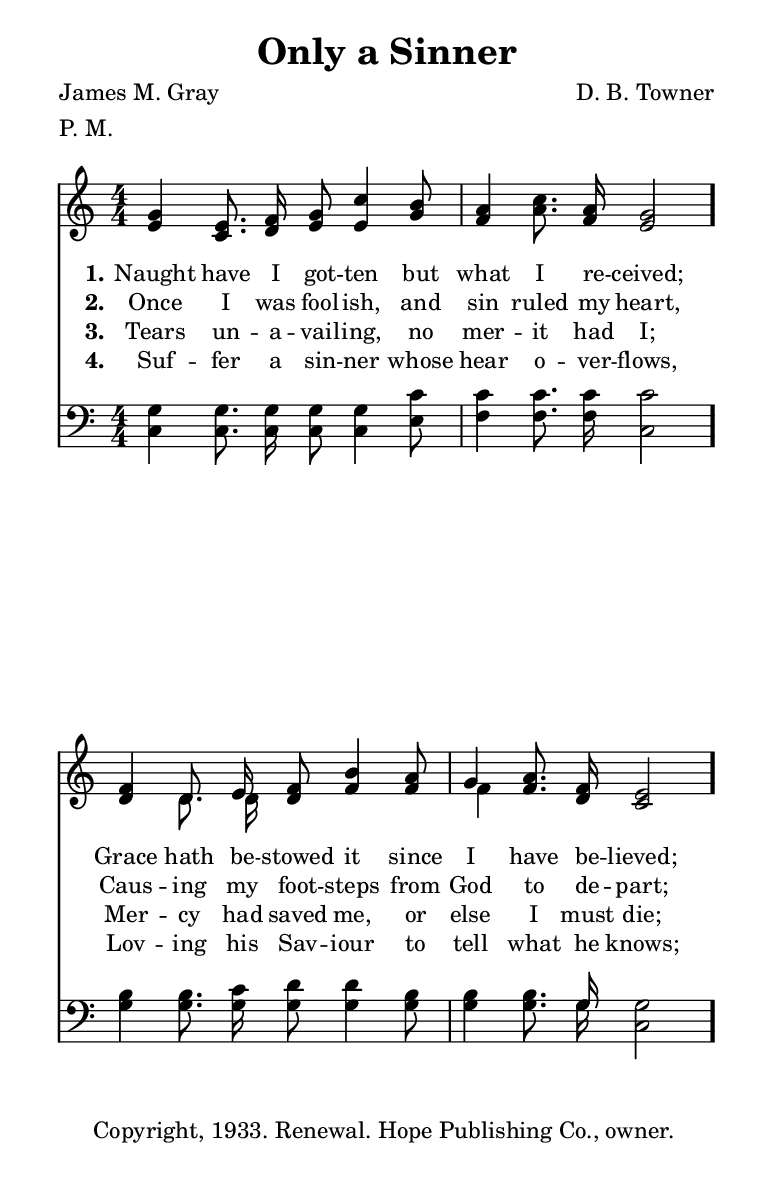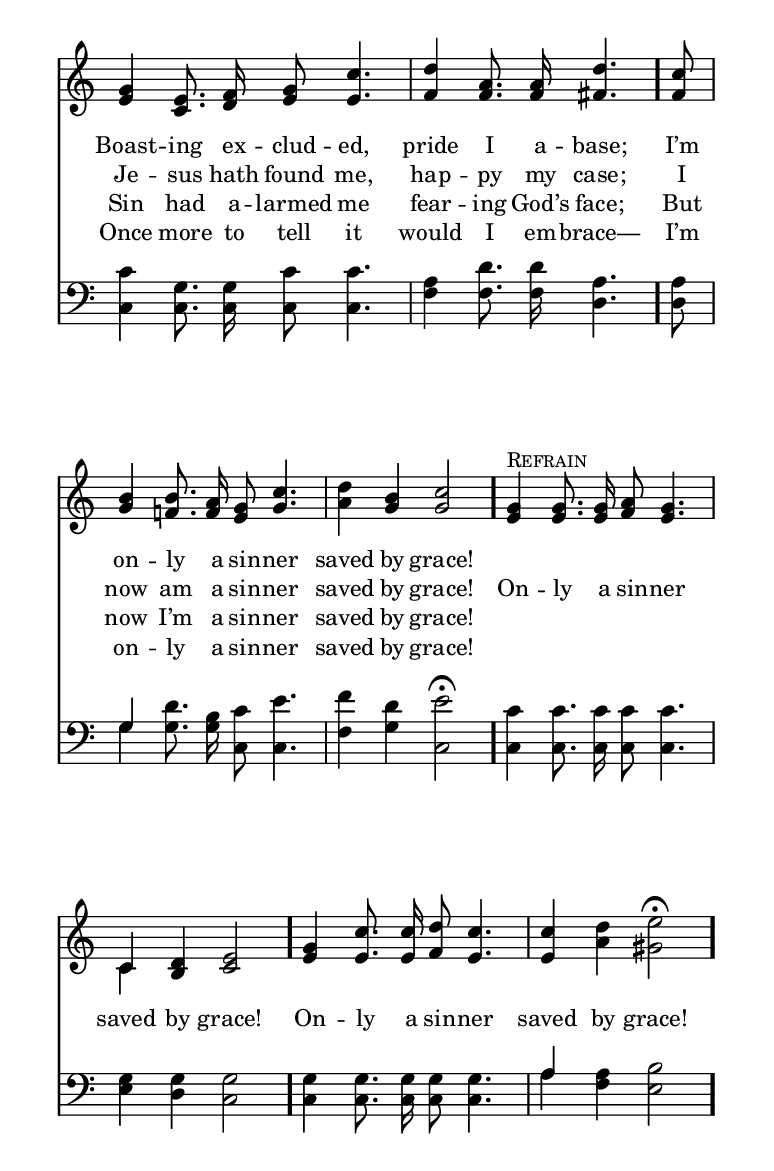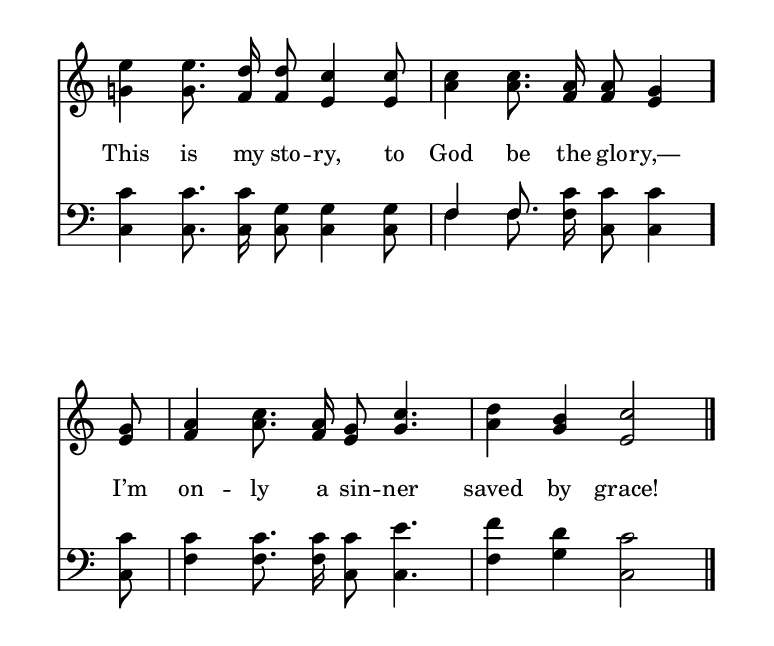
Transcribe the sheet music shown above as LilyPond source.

\include "common/global.ily"
\paper {
  \include "common/paper.ily"
}

\header{
  hymnnumber = "112"
  title = "Only a Sinner"
  tunename = ""
  meter = "P. M."
  poet = "James M. Gray"
  composer = "D. B. Towner" % Daniel B. Towner
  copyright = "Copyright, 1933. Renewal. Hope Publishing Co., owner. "
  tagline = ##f
}

% for fermata in MIDI
ta = { \tempo 4=80 }
tb = { \tempo 4=40 }

patternAA = { c4 c8. c16 c8 c4 c8 | c4 c8. c16 c2 }
patternAB = { c4 c8. c16 c8 c4 c8 | c4 c8. c16 c8 c4 }

patternBA = { c4 c8. c16 c8 c4. | c4 c8. c16 c4. }

patternCA = { c8 | c4 c8. c16 c8 c4. | c4 c4 c2 }

patternDA = { c4 c8. c16 c8 c4. | c4 c4 c2 }

global = {
  \include "common/overrides.ily"
  \override Staff.TimeSignature.style = #'numbered
  \time 4/4
  \override Score.MetronomeMark.transparent = ##t % hide all fermata changes too
  \ta
  \key c \major
  %\partial 4
  \autoBeamOff
}

notesSoprano = {
\global
\relative c'' {

  \changePitch \patternAA { g e f g c b | a c a g }
  \changePitch \patternAA { f d e f b a | g a f e }
  \changePitch \patternBA { g e f g c | d a a d }
  \changePitch \patternCA { c | b b a g c | d b c }

  << s^\markup { \small \caps "Refrain" }
  \changePitch \patternDA { g g g a g | c, d e } >>
  \changePitch \patternDA { g c c d c | c d \tb e \fermata \ta }
  \changePitch \patternAB { e e d d c c | c c a a g }
  \changePitch \patternCA { g | a c a g c | d b c }

  \bar "|."

}
}

notesAlto = {
\global
\relative e' {

  \changePitch \patternAA { e c d e e g | f a f e }
  \changePitch \patternAA { d d d d f f | f f d c }
  \changePitch \patternBA { e c d e e | f f f fis }
  \changePitch \patternCA { fis | g f! f e g | a g g }

  \changePitch \patternDA { e e e f e | c b c }
  \changePitch \patternDA { e e e f e | e a gis }
  \changePitch \patternAB { g! g f f e e | a a f f e }
  \changePitch \patternCA { e | f a f e g | a g e }

}
}

notesTenor = {
\global
\relative a {

  \changePitch \patternAA { g g g g g c | c c c c }
  \changePitch \patternAA { b b c d d b | b b g g }
  \changePitch \patternBA { c g g c c | a d d a }
  \changePitch \patternCA { a | g d' b c e | f d e }

  \changePitch \patternDA { c c c c c | g g g }
  \changePitch \patternDA { g g g g g | a a b }
  \changePitch \patternAB { c c c g g g | f f c' c c }
  \changePitch \patternCA { c | c c c c e | f d c }

}
}

notesBass = {
\global
\relative f {

  \changePitch \patternAA { c c c c c e | f f f c }
  \changePitch \patternAA { g' g g g g g | g g g c, }
  \changePitch \patternBA { c c c c c | f f f d }
  \changePitch \patternCA { d | g g g c, c | f g c, \fermata }

  \changePitch \patternDA { c c c c c | e d c }
  \changePitch \patternDA { c c c c c | a' f e }
  \changePitch \patternAB { c c c c c c | f f f c c }
  \changePitch \patternCA { c | f f f c c | f g c, }

}
}

Refrain = \lyricmode {

On -- ly a sin -- ner saved by grace! \bar "."
On -- ly a sin -- ner saved by grace! \bar "."
This is my sto -- ry, to God be the glo -- ry,— \bar "."
I’m on -- ly a sin -- ner saved by grace! \bar "."

}

wordsA = \lyricmode {
\set stanza = "1."

Naught have I got -- ten but what I re -- ceived; \bar "."
Grace hath be -- stowed it since I have be -- lieved; \bar "."
Boast -- ing ex -- clud -- ed, pride I a -- base; \bar "."
I’m on -- ly a sin -- ner saved by grace! \bar "."

}

wordsB = \lyricmode {
\set stanza = "2."

Once I was fool -- ish, and sin ruled my heart,
Caus -- ing my foot -- steps from God to de -- part;
Je -- sus hath found me, hap -- py my case;
I now am a sin -- ner saved by grace!

\Refrain

}

wordsC = \lyricmode {
\set stanza = "3."

Tears un -- a -- vail -- ing, no mer -- it had I;
Mer -- cy had saved me, or else I must die;
Sin had a -- larmed me fear -- ing God’s face;
But now I’m a sin -- ner saved by grace!

}

wordsD = \lyricmode {
\set stanza = "4."

Suf -- fer a sin -- ner whose hear o -- ver -- flows,
Lov -- ing his Sav -- iour to tell what he knows;
Once more to tell it would I em -- brace—
I’m on -- ly a sin -- ner saved by grace!

}

\score {
  \context ChoirStaff <<
    \context Staff = upper <<
      \set Staff.autoBeaming = ##f
      \set ChoirStaff.systemStartDelimiter = #'SystemStartBar
      \set ChoirStaff.printPartCombineTexts = ##f
      \partcombine #'(2 . 9) \notesSoprano \notesAlto
      \context NullVoice = sopranos { \voiceOne << \notesSoprano >> }
      \context NullVoice = altos { \voiceTwo << \notesAlto >> }
      \context Lyrics = one   \lyricsto sopranos \wordsA
      \context Lyrics = two   \lyricsto sopranos \wordsB
      \context Lyrics = three \lyricsto sopranos \wordsC
      \context Lyrics = four  \lyricsto sopranos \wordsD
    >>
    \context Staff = men <<
      \clef bass
      \set ChoirStaff.printPartCombineTexts = ##f
      \partcombine #'(2 . 9) \notesTenor \notesBass
      \context NullVoice = tenors { \voiceOne << \notesTenor >> }
      \context NullVoice = basses { \voiceTwo << \notesBass >> }
    >>
  >>
  \layout {
    \context { \Voice \remove "Forbid_line_break_engraver" }
    \include "common/layout.ily"
  }
  \midi{
    \include "common/midi.ily"
  }
}

\version "2.19.49"  % necessary for upgrading to future LilyPond versions.

% vi:set et ts=2 sw=2 ai nocindent syntax=lilypond:
